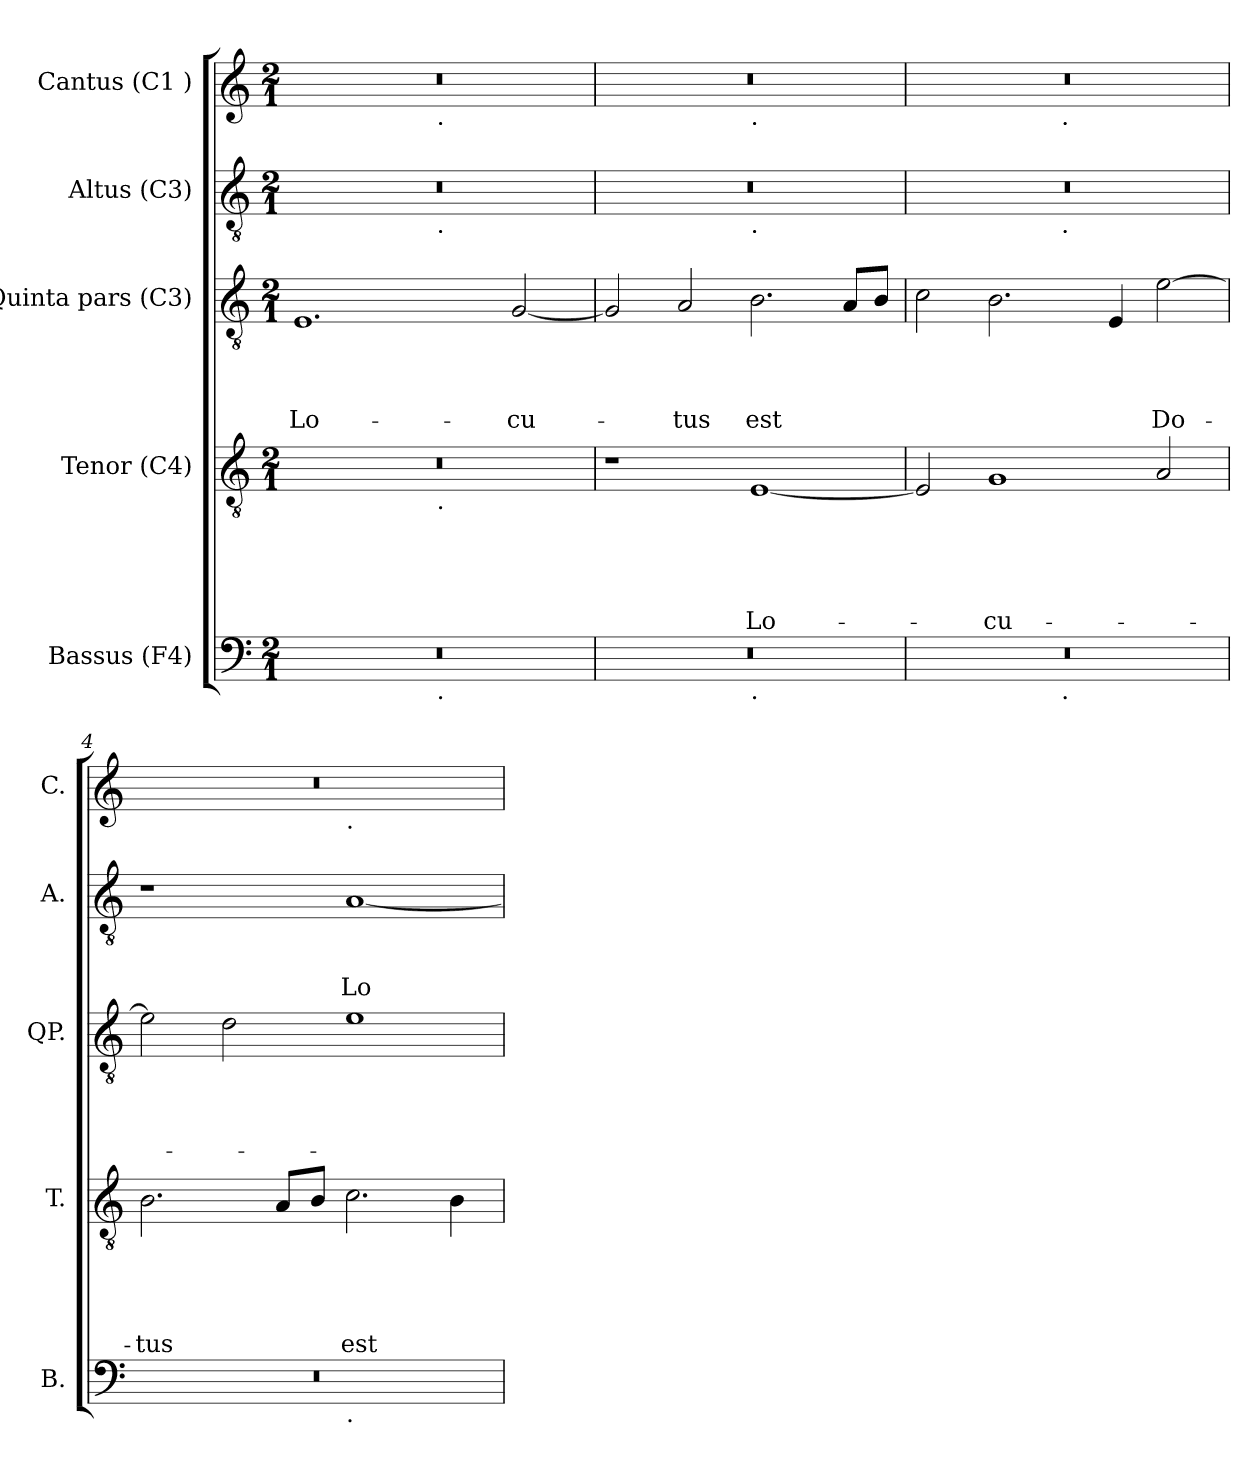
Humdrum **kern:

**kern	**kern	**text	**text	**text	**text	**text	**kern	**text	**text	**text	**text	**kern	**text	**text	**text	**kern
*part5	*part4	*part4	*part4	*part4	*part4	*part4	*part3	*part3	*part3	*part3	*part3	*part2	*part2	*part2	*part2	*part1
*staff5	*staff4	*staff4	*staff4	*staff4	*staff4	*staff4	*staff3	*staff3	*staff3	*staff3	*staff3	*staff2	*staff2	*staff2	*staff2	*staff1
*I"Bassus (F4)	*I"Tenor (C4)	*	*	*	*	*	*I"Quinta pars (C3)	*	*	*	*	*I"Altus (C3)	*	*	*	*I"Cantus (C1 )
*I'B.	*I'T.	*	*	*	*	*	*I'QP.	*	*	*	*	*I'A.	*	*	*	*I'C.
*clefF4	*clefGv2	*	*	*	*	*	*clefGv2	*	*	*	*	*clefGv2	*	*	*	*clefG2
*k[]	*k[]	*	*	*	*	*	*k[]	*	*	*	*	*k[]	*	*	*	*k[]
*C:	*C:	*	*	*	*	*	*C:	*	*	*	*	*C:	*	*	*	*C:
*M2/1	*M2/1	*	*	*	*	*	*M2/1	*	*	*	*	*M2/1	*	*	*	*M2/1
=1	=1	=1	=1	=1	=1	=1	=1	=1	=1	=1	=1	=1	=1	=1	=1	=1
!	!	!	!	!	!	!	!	!	!	!	!LO:LY:b	!	!	!	!	!
*^	*^	*	*	*	*	*	*	*	*	*	*	*^	*	*	*	*^
0r	2ryy	0r	2ryy	.	.	.	.	.	1.E	.	.	.	Lo-	0r	2ryy	.	.	.	0r	2ryy
.	4...ryy	.	4...ryy	.	.	.	.	.	.	.	.	.	.	.	4...ryy	.	.	.	.	4...ryy
!	!	!	!	!	!	!	!	!	!	!	!	!	!	!	!	!	!	!	!	!LO:TX:b:t=.
!	!	!	!	!	!	!	!	!	!	!	!	!	!	!	!LO:TX:b:t=.	!	!	!	!	!
!	!	!	!LO:TX:b:t=.	!	!	!	!	!	!	!	!	!	!	!	!	!	!	!	!	!
!	!LO:TX:b:t=.	!	!	!	!	!	!	!	!	!	!	!	!	!	!	!	!	!	!	!
.	1ryy	.	1ryy	.	.	.	.	.	.	.	.	.	.	.	1ryy	.	.	.	.	1ryy
!	!	!	!	!	!	!	!	!	!	!	!	!	!LO:LY:b	!	!	!	!	!	!	!
.	.	.	.	.	.	.	.	.	[<2G/	.	.	.	-cu-	.	.	.	.	.	.	.
.	32ryy	.	32ryy	.	.	.	.	.	.	.	.	.	.	.	32ryy	.	.	.	.	32ryy
*	*	*v	*v	*	*	*	*	*	*	*	*	*	*	*	*	*	*	*	*	*
=2	=2	=2	=2	=2	=2	=2	=2	=2	=2	=2	=2	=2	=2	=2	=2	=2	=2	=2	=2
0r	1ryy	1r	.	.	.	.	.	2G/]	.	.	.	.	0r	1ryy	.	.	.	0r	1ryy
!	!	!	!	!	!	!	!	!	!	!	!	!LO:LY:b	!	!	!	!	!	!	!
.	.	.	.	.	.	.	.	2A/	.	.	.	-tus	.	.	.	.	.	.	.
!	!	!	!	!	!	!	!	!	!	!	!	!	!	!	!	!	!	!	!LO:TX:b:t=.
!	!	!	!	!	!	!	!	!	!	!	!	!	!	!LO:TX:b:t=.	!	!	!	!	!
!	!LO:TX:b:t=.	!	!	!	!	!	!	!	!	!	!	!	!	!	!	!	!	!	!
!	!	!	!	!	!	!	!LO:LY:b	!	!	!	!	!LO:LY:b	!	!	!	!	!	!	!
.	1ryy	[<1E	.	.	.	.	Lo-	2.B\	.	.	.	est	.	1ryy	.	.	.	.	1ryy
.	.	.	.	.	.	.	.	8A/L	.	.	.	.	.	.	.	.	.	.	.
.	.	.	.	.	.	.	.	8B/J	.	.	.	.	.	.	.	.	.	.	.
=3	=3	=3	=3	=3	=3	=3	=3	=3	=3	=3	=3	=3	=3	=3	=3	=3	=3	=3	=3
0r	1ryy	2E/]	.	.	.	.	.	2c\	.	.	.	.	0r	1ryy	.	.	.	0r	1ryy
!	!	!	!	!	!	!	!LO:LY:b	!	!	!	!	!	!	!	!	!	!	!	!
.	.	1G	.	.	.	.	-cu-	2.B\	.	.	.	.	.	.	.	.	.	.	.
!	!	!	!	!	!	!	!	!	!	!	!	!	!	!	!	!	!	!	!LO:TX:b:t=.
!	!	!	!	!	!	!	!	!	!	!	!	!	!	!LO:TX:b:t=.	!	!	!	!	!
!	!LO:TX:b:t=.	!	!	!	!	!	!	!	!	!	!	!	!	!	!	!	!	!	!
.	1ryy	.	.	.	.	.	.	.	.	.	.	.	.	1ryy	.	.	.	.	1ryy
.	.	.	.	.	.	.	.	4E/	.	.	.	.	.	.	.	.	.	.	.
!	!	!	!	!	!	!	!	!	!	!	!	!LO:LY:b	!	!	!	!	!	!	!
.	.	2A/	.	.	.	.	.	[>2e\	.	.	.	Do-	.	.	.	.	.	.	.
=4	=4	=4	=4	=4	=4	=4	=4	=4	=4	=4	=4	=4	=4	=4	=4	=4	=4	=4	=4
!	!	!	!	!	!	!	!LO:LY:b	!	!	!	!	!	!	!	!	!	!	!	!
*	*	*	*	*	*	*	*	*	*	*	*	*	*v	*v	*	*	*	*	*
0r	1ryy	2.B\	.	.	.	.	-tus	2e\]	.	.	.	.	1r	.	.	.	0r	1ryy
.	.	.	.	.	.	.	.	2d\	.	.	.	.	.	.	.	.	.	.
.	.	8A/L	.	.	.	.	.	.	.	.	.	.	.	.	.	.	.	.
.	.	8B/J	.	.	.	.	.	.	.	.	.	.	.	.	.	.	.	.
!	!	!	!	!	!	!	!	!	!	!	!	!	!	!	!	!	!	!LO:TX:b:t=.
!	!LO:TX:b:t=.	!	!	!	!	!	!	!	!	!	!	!	!	!	!	!	!	!
!	!	!	!	!	!	!	!LO:LY:b	!	!	!	!	!	!	!	!	!LO:LY:b	!	!
.	1ryy	2.c\	.	.	.	.	est	1e	.	.	.	.	[<1A	.	.	Lo-	.	1ryy
.	.	4B\	.	.	.	.	.	.	.	.	.	.	.	.	.	.	.	.
*v	*v	*	*	*	*	*	*	*	*	*	*	*	*	*	*	*	*v	*v
=	=	=	=	=	=	=	=	=	=	=	=	=	=	=	=	=
*-	*-	*-	*-	*-	*-	*-	*-	*-	*-	*-	*-	*-	*-	*-	*-	*-
